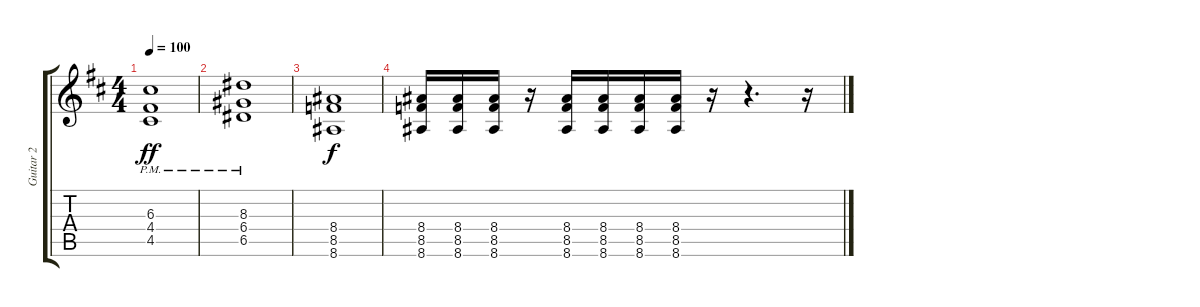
\track ("Guitar 2" "Guitar 2") {instrument overdrivenguitar}
\staff {score tabs}
\tuning (E4 B3 G3 D3 A2 D2) {hide}
\ts (4 4)
\tempo 100
\clef g2
\ks d
(6.3{pm} 4.4 4.5).1{dy ff} |
(8.3{pm} 6.4 6.5).1 |
(8.4 8.5 8.6).1{dy f} |
(8.4 8.5 8.6).16{balance 3} (8.4 8.5 8.6).16 (8.4 8.5 8.6).16 r.16 (8.4 8.5 8.6).16 (8.4 8.5 8.6).16 (8.4 8.5 8.6).16 (8.4 8.5 8.6).16 r.16 r.4{d} r.16
